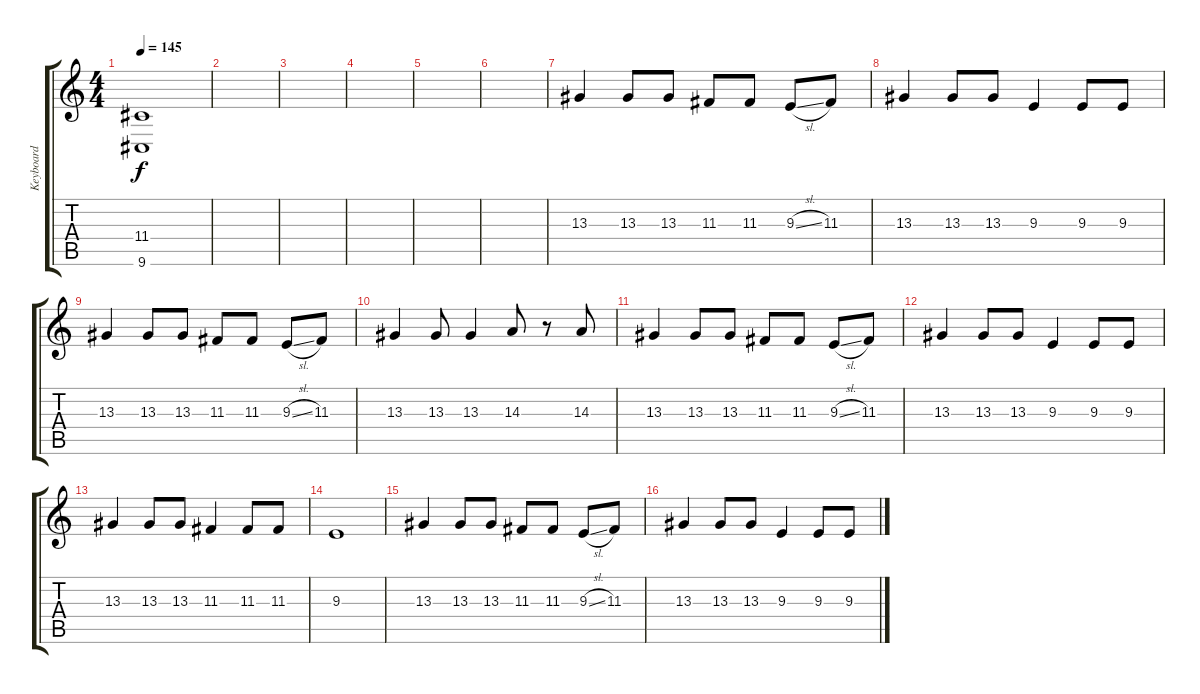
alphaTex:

\track ("Keyboard" "Keyboard") {solo instrument lead2sawtooth}
\staff {score tabs}
\tuning (E4 B3 G3 D3 A2 E2) {hide}
\ts (4 4)
\tempo 145
\clef g2
\ks c
(11.4{t} 9.6{t}).1{dy f} |
|
|
|
|
|
13.3.4 13.3.8 13.3.8 11.3.8 11.3.8 9.3{sl}.8 11.3.8 |
13.3.4 13.3.8 13.3.8 9.3.4 9.3.8 9.3.8 |
13.3.4 13.3.8 13.3.8 11.3.8 11.3.8 9.3{sl}.8 11.3.8 |
13.3.4 13.3.8 13.3.4 14.3.8 r.8 14.3.8 |
13.3.4 13.3.8 13.3.8 11.3.8 11.3.8 9.3{sl}.8 11.3.8 |
13.3.4 13.3.8 13.3.8 9.3.4 9.3.8 9.3.8 |
13.3.4 13.3.8 13.3.8 11.3.4 11.3.8 11.3.8 |
9.3.1 |
13.3.4 13.3.8 13.3.8 11.3.8 11.3.8 9.3{sl}.8 11.3.8 |
13.3.4 13.3.8 13.3.8 9.3.4 9.3.8 9.3.8
